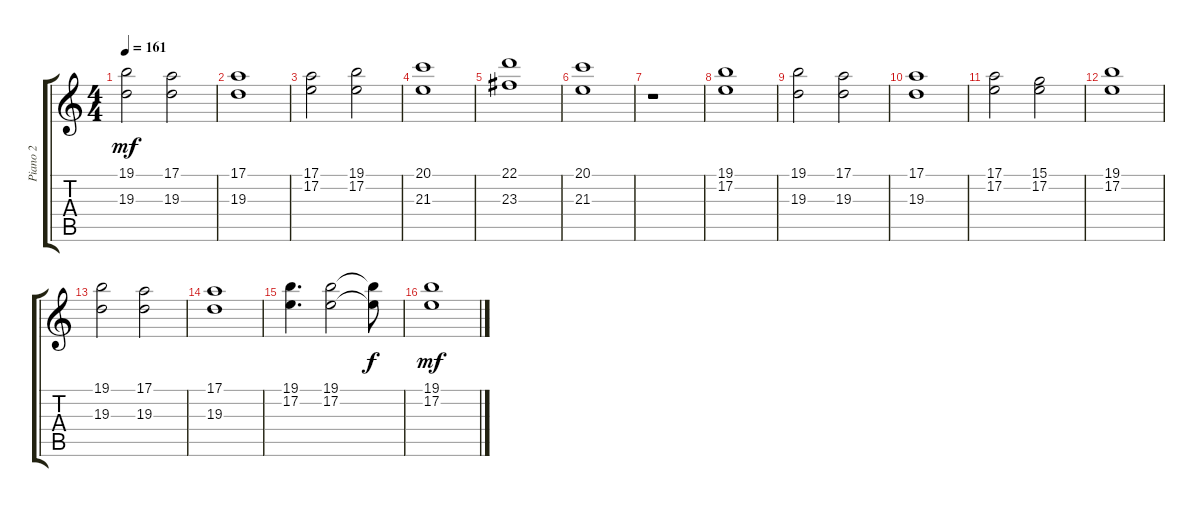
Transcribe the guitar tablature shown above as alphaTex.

\track ("Piano 2" "Piano 2") {instrument brightacousticpiano}
\staff {score tabs}
\tuning (E4 B3 G3 D3 A2 E2) {hide}
\ts (4 4)
\tempo 161
\clef g2
\ks c
(19.1 19.3).2{dy mf} (17.1 19.3).2 |
(17.1 19.3).1 |
(17.1 17.2).2 (19.1 17.2).2 |
(20.1 21.3).1 |
(22.1 23.3).1 |
(20.1 21.3).1 |
r.1 |
(19.1 17.2).1 |
(19.1 19.3).2 (17.1 19.3).2 |
(17.1 19.3).1 |
(17.1 17.2).2 (15.1 17.2).2 |
(19.1 17.2).1 |
(19.1 19.3).2 (17.1 19.3).2 |
(17.1 19.3).1 |
(19.1 17.2).4{d} (19.1 17.2).2 (19.1{t} 17.2{t}).8{dy f} |
(19.1 17.2).1{dy mf}
